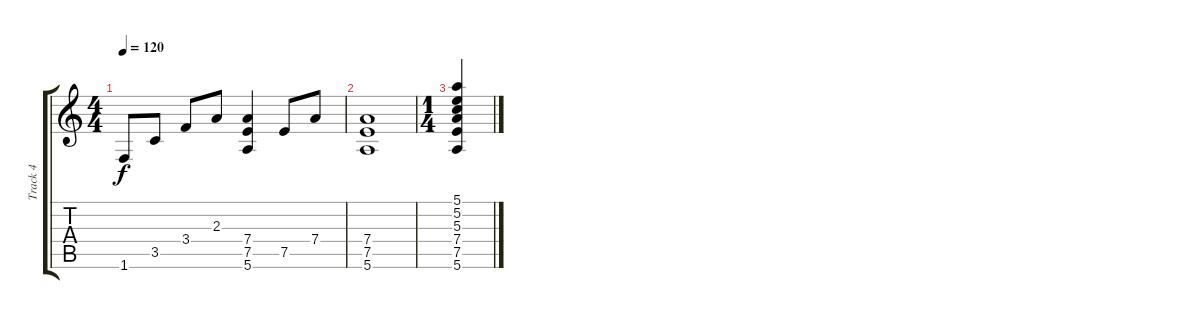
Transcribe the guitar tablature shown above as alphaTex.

\track ("Track 4" "Track 4") {instrument electricguitarmuted}
\staff {score tabs}
\tuning (E4 B3 G3 D3 A2 E2) {hide}
\ts (4 4)
\tempo 120
\clef g2
\ks c
1.6.8{dy f} 3.5.8 3.4.8 2.3.8 (7.4 7.5 5.6).4 7.5.8 7.4.8 |
(7.4 7.5 5.6).1 |
\ts (1 4)
(5.1 5.2 5.3 7.4 7.5 5.6).4
